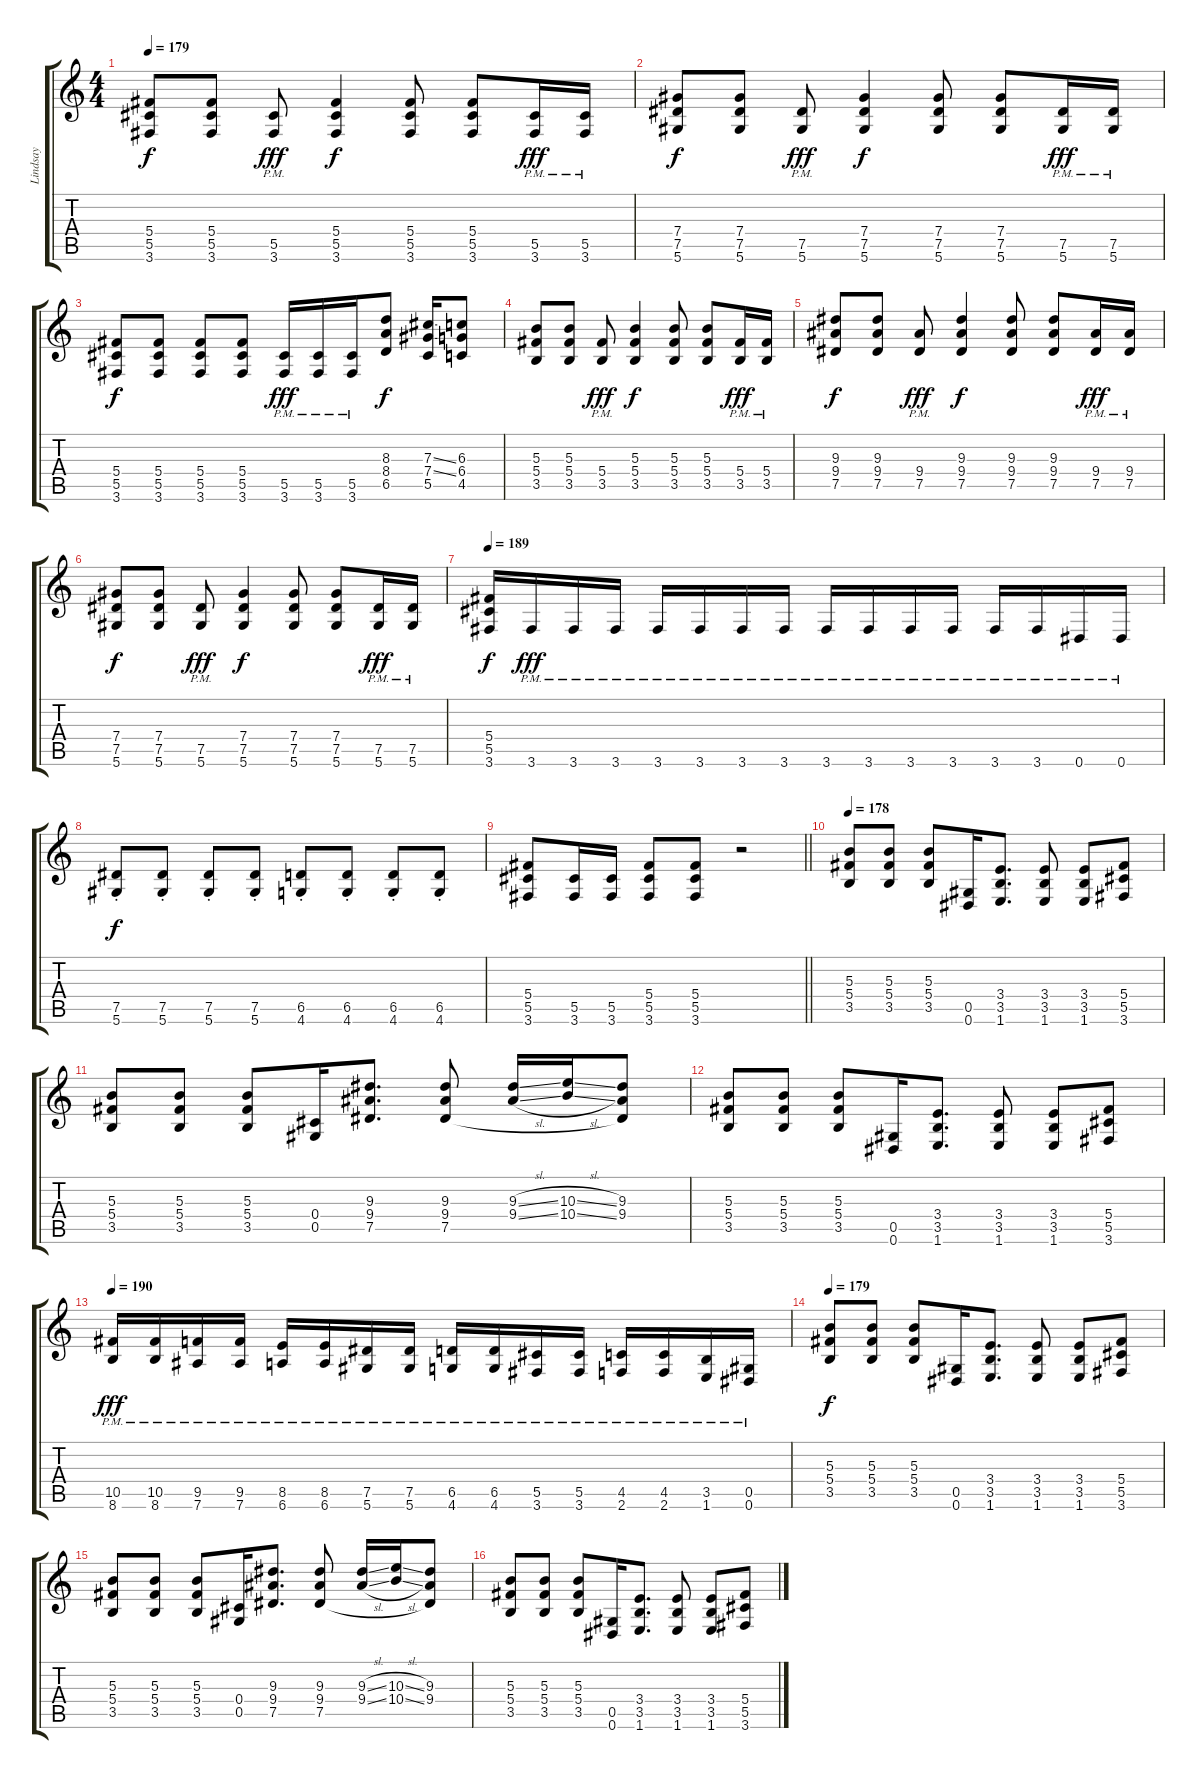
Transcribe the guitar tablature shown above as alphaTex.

\track ("Lindsay" "Lindsay") {instrument distortionguitar}
\staff {score tabs}
\tuning (Eb4 Bb3 Gb3 Db3 Ab2 Eb2) {hide}
\ts (4 4)
\tempo 179
\clef g2
\ks c
(5.4 5.5 3.6).8{dy f} (5.4 5.5 3.6).8 (5.5{pm} 3.6{pm}).8{dy fff} (5.4 5.5 3.6).4{dy f} (5.4 5.5 3.6).8 (5.4 5.5 3.6).8 (5.5{pm} 3.6{pm}).16{dy fff} (5.5{pm} 3.6{pm}).16 |
(7.4 7.5 5.6).8{dy f} (7.4 7.5 5.6).8 (7.5{pm} 5.6{pm}).8{dy fff} (7.4 7.5 5.6).4{dy f} (7.4 7.5 5.6).8 (7.4 7.5 5.6).8 (7.5{pm} 5.6{pm}).16{dy fff} (7.5{pm} 5.6{pm}).16 |
(5.4 5.5 3.6).8{dy f} (5.4 5.5 3.6).8 (5.4 5.5 3.6).8 (5.4 5.5 3.6).8 (5.5{pm} 3.6{pm}).16{dy fff} (5.5{pm} 3.6{pm}).16 (5.5{pm} 3.6{pm}).16 (8.3 8.4 6.5).8{dy f} (7.3{ss} 7.4{ss} 5.5).16 (6.3 6.4 4.5).8 |
(5.3 5.4 3.5).8 (5.3 5.4 3.5).8 (5.4{pm} 3.5{pm}).8{dy fff} (5.3 5.4 3.5).4{dy f} (5.3 5.4 3.5).8 (5.3 5.4 3.5).8 (5.4{pm} 3.5{pm}).16{dy fff} (5.4{pm} 3.5{pm}).16 |
(9.3 9.4 7.5).8{dy f} (9.3 9.4 7.5).8 (9.4{pm} 7.5{pm}).8{dy fff} (9.3 9.4 7.5).4{dy f} (9.3 9.4 7.5).8 (9.3 9.4 7.5).8 (9.4{pm} 7.5{pm}).16{dy fff} (9.4{pm} 7.5{pm}).16 |
(7.4 7.5 5.6).8{dy f} (7.4 7.5 5.6).8 (7.5{pm} 5.6{pm}).8{dy fff} (7.4 7.5 5.6).4{dy f} (7.4 7.5 5.6).8 (7.4 7.5 5.6).8 (7.5{pm} 5.6{pm}).16{dy fff} (7.5{pm} 5.6{pm}).16 |
\tempo 189
(5.4 5.5 3.6).16{dy f} 3.6{pm}.16{dy fff} 3.6{pm}.16 3.6{pm}.16 3.6{pm}.16 3.6{pm}.16 3.6{pm}.16 3.6{pm}.16 3.6{pm}.16 3.6{pm}.16 3.6{pm}.16 3.6{pm}.16 3.6{pm}.16 3.6{pm}.16 0.6{pm}.16 0.6{pm}.16 |
(7.5{st} 5.6{st}).8{dy f} (7.5{st} 5.6{st}).8 (7.5{st} 5.6{st}).8 (7.5{st} 5.6{st}).8 (6.5{st} 4.6{st}).8 (6.5{st} 4.6{st}).8 (6.5{st} 4.6{st}).8 (6.5{st} 4.6{st}).8 |
\barLineRight lightlight
(5.4 5.5 3.6).8 (5.5 3.6).16 (5.5 3.6).16 (5.4 5.5 3.6).8 (5.4 5.5 3.6).8 r.2 |
\section ("" "")
\tempo 178
(5.3 5.4 3.5).8 (5.3 5.4 3.5).8 (5.3 5.4 3.5).8 (0.5 0.6).16 (3.4 3.5 1.6).8{d} (3.4 3.5 1.6).8 (3.4 3.5 1.6).8 (5.4 5.5 3.6).8 |
(5.3 5.4 3.5).8 (5.3 5.4 3.5).8 (5.3 5.4 3.5).8 (0.4 0.5).16 (9.3 9.4 7.5).8{d} (9.3 9.4 7.5).8 (9.3{sl} 9.4{sl}).16 (10.3{sl} 10.4{sl}).16 (9.3 9.4 7.5{t}).8 |
(5.3 5.4 3.5).8 (5.3 5.4 3.5).8 (5.3 5.4 3.5).8 (0.5 0.6).16 (3.4 3.5 1.6).8{d} (3.4 3.5 1.6).8 (3.4 3.5 1.6).8 (5.4 5.5 3.6).8 |
\tempo 190
(10.5{pm} 8.6{pm}).16{dy fff} (10.5{pm} 8.6{pm}).16 (9.5{pm} 7.6{pm}).16 (9.5{pm} 7.6{pm}).16 (8.5{pm} 6.6{pm}).16 (8.5{pm} 6.6{pm}).16 (7.5{pm} 5.6{pm}).16 (7.5{pm} 5.6{pm}).16 (6.5{pm} 4.6{pm}).16 (6.5{pm} 4.6{pm}).16 (5.5{pm} 3.6{pm}).16 (5.5{pm} 3.6{pm}).16 (4.5{pm} 2.6{pm}).16 (4.5{pm} 2.6{pm}).16 (3.5{pm} 1.6{pm}).16 (0.5{pm} 0.6{pm}).16 |
\tempo 179
(5.3 5.4 3.5).8{dy f} (5.3 5.4 3.5).8 (5.3 5.4 3.5).8 (0.5 0.6).16 (3.4 3.5 1.6).8{d} (3.4 3.5 1.6).8 (3.4 3.5 1.6).8 (5.4 5.5 3.6).8 |
(5.3 5.4 3.5).8 (5.3 5.4 3.5).8 (5.3 5.4 3.5).8 (0.4 0.5).16 (9.3 9.4 7.5).8{d} (9.3 9.4 7.5).8 (9.3{sl} 9.4{sl}).16 (10.3{sl} 10.4{sl}).16 (9.3 9.4 7.5{t}).8 |
(5.3 5.4 3.5).8 (5.3 5.4 3.5).8 (5.3 5.4 3.5).8 (0.5 0.6).16 (3.4 3.5 1.6).8{d} (3.4 3.5 1.6).8 (3.4 3.5 1.6).8 (5.4 5.5 3.6).8
